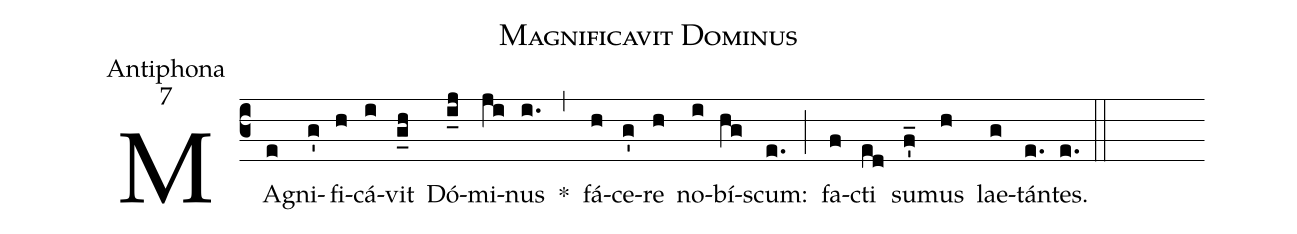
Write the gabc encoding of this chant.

name:Magnificavit Dominus;
office-part:Antiphona;
mode:7;
%%
(c3) MA(e)gni(g')fi(h)cá(i)vit(g_h) Dó(i_j)mi(ji)nus(i.) *(,) fá(h)ce(g')re(h) no(i)bí(hg)scum:(e.) (;) fa(f)cti(ed) su(f'_)mus(h) lae(g)tán(e.)tes.(e.) (::)
